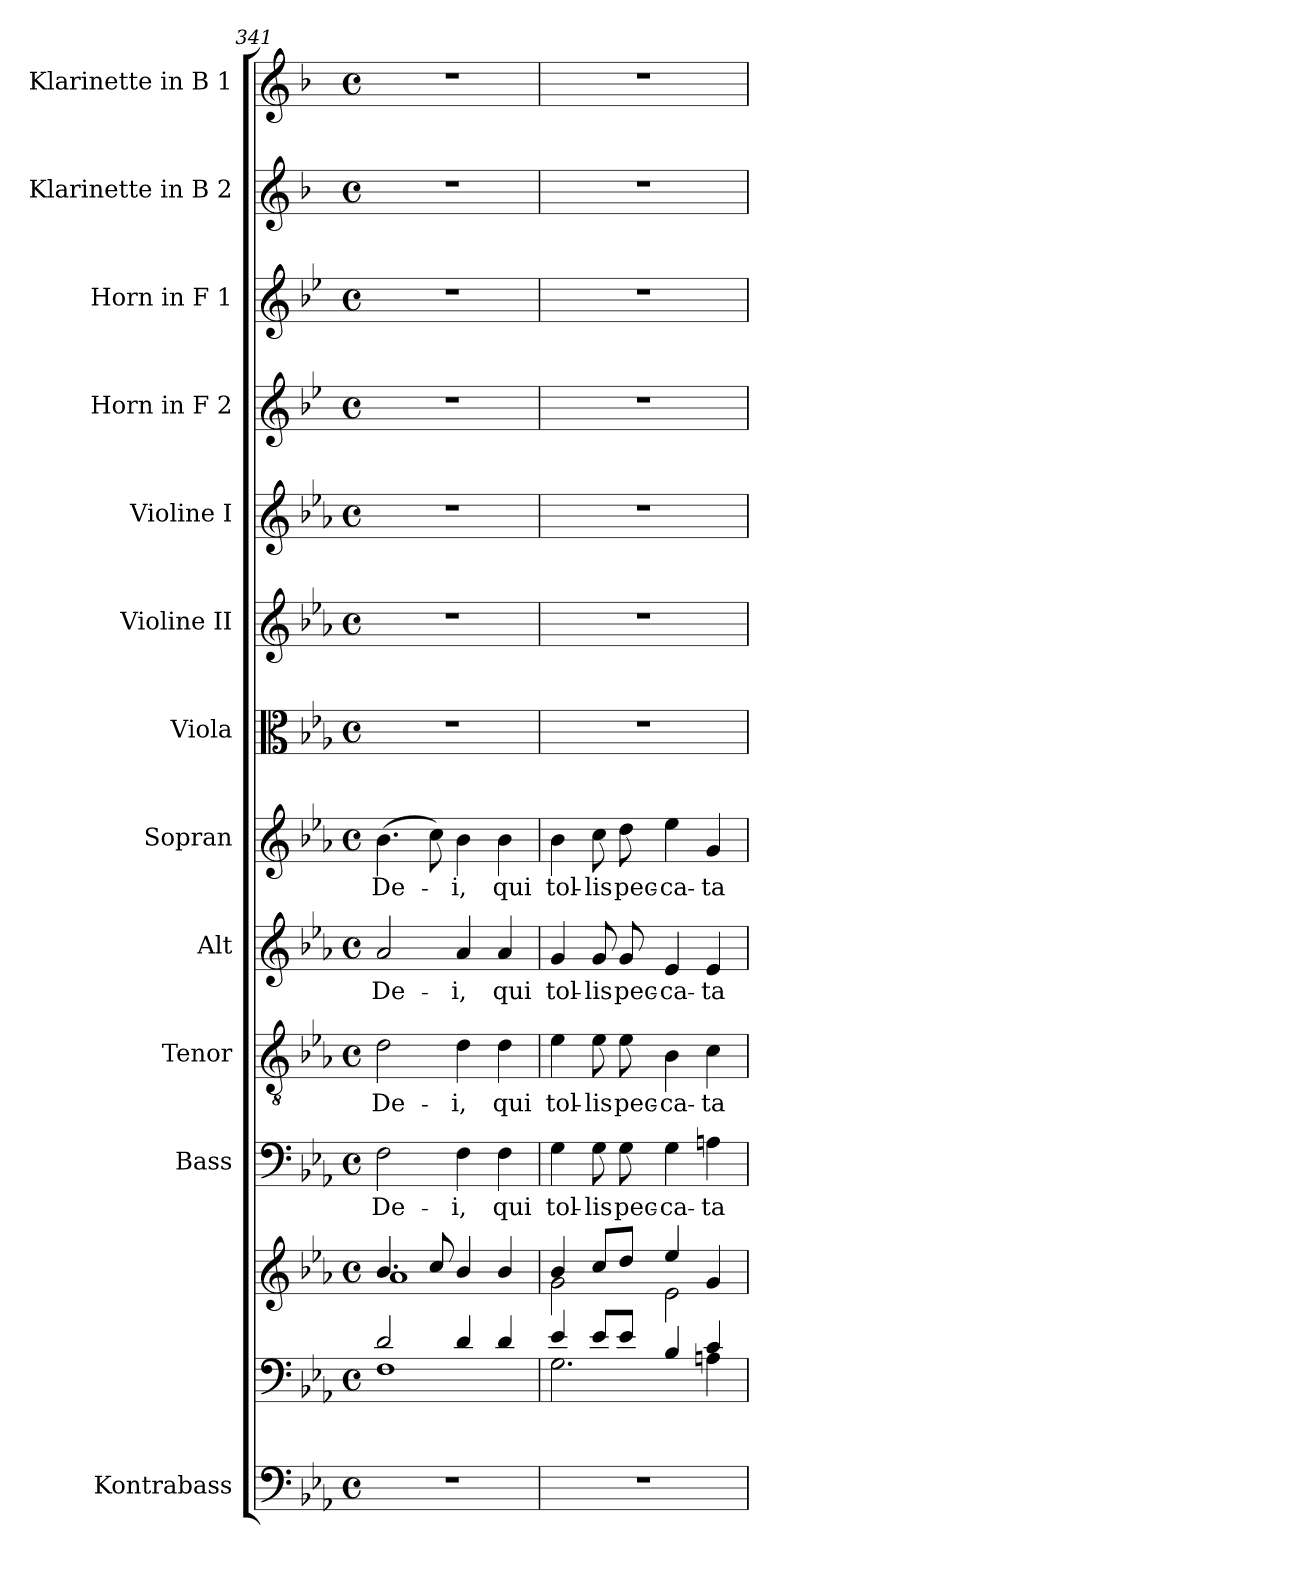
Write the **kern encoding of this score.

**kern	**kern	**kern	**kern	**text	**kern	**text	**kern	**text	**kern	**text	**kern	**kern	**kern	**kern	**kern	**kern	**kern
*part13	*part12	*part12	*part11	*part11	*part10	*part10	*part9	*part9	*part8	*part8	*part7	*part6	*part5	*part4	*part3	*part2	*part1
*staff14	*staff13	*staff12	*staff11	*staff11	*staff10	*staff10	*staff9	*staff9	*staff8	*staff8	*staff7	*staff6	*staff5	*staff4	*staff3	*staff2	*staff1
*I"Kontrabass	*	*	*I"Bass	*	*I"Tenor	*	*I"Alt	*	*I"Sopran	*	*I"Viola	*I"Violine II	*I"Violine I	*I"Horn in F 2	*I"Horn in F 1	*I"Klarinette in B 2	*I"Klarinette in B 1
*I'Kb.	*	*	*I'B	*	*I'T	*	*I'A	*	*I'S	*	*I'Vla.	*I'Vl. II	*I'Vl. I	*I'Hrn. 2	*I'Hrn. 1	*	*
*clefF4	*clefF4	*clefG2	*clefF4	*	*clefGv2	*	*clefG2	*	*clefG2	*	*clefC3	*clefG2	*clefG2	*clefG2	*clefG2	*clefG2	*clefG2
*ITrd7c12	*	*	*	*	*	*	*	*	*	*	*	*	*	*ITrd4c7	*ITrd4c7	*ITrd1c2	*ITrd1c2
*k[b-e-a-]	*k[b-e-a-]	*k[b-e-a-]	*k[b-e-a-]	*	*k[b-e-a-]	*	*k[b-e-a-]	*	*k[b-e-a-]	*	*k[b-e-a-]	*k[b-e-a-]	*k[b-e-a-]	*k[b-e-a-]	*k[b-e-a-]	*k[b-e-a-]	*k[b-e-a-]
*E-:	*E-:	*E-:	*E-:	*	*E-:	*	*E-:	*	*E-:	*	*E-:	*E-:	*E-:	*E-:	*E-:	*E-:	*E-:
*M4/4	*M4/4	*M4/4	*M4/4	*	*M4/4	*	*M4/4	*	*M4/4	*	*M4/4	*M4/4	*M4/4	*M4/4	*M4/4	*M4/4	*M4/4
*met(c)	*met(c)	*met(c)	*met(c)	*	*met(c)	*	*met(c)	*	*met(c)	*	*met(c)	*met(c)	*met(c)	*met(c)	*met(c)	*met(c)	*met(c)
=341	=341	=341	=341	=341	=341	=341	=341	=341	=341	=341	=341	=341	=341	=341	=341	=341	=341
*	*^	*^	*	*	*	*	*	*	*	*	*	*	*	*	*	*	*
!	!	!	!	!	!	!LO:LY:b	!	!LO:LY:b	!	!LO:LY:b	!	!LO:LY:b	!	!	!	!	!	!	!
1r	2d/	1F	4.b-/	1a-	2F\	De-	2d\	De-	2a-/	De-	(>4.b-\	De-	1r	1r	1r	1r	1r	1r	1r
.	.	.	8cc/	.	.	.	.	.	.	.	8cc\)	.	.	.	.	.	.	.	.
!	!	!	!	!	!	!LO:LY:b	!	!LO:LY:b	!	!LO:LY:b	!	!LO:LY:b	!	!	!	!	!	!	!
.	4d/	.	4b-/	.	4F\	-i,	4d\	-i,	4a-/	-i,	4b-\	-i,	.	.	.	.	.	.	.
!	!	!	!	!	!	!LO:LY:b	!	!LO:LY:b	!	!LO:LY:b	!	!LO:LY:b	!	!	!	!	!	!	!
.	4d/	.	4b-/	.	4F\	qui	4d\	qui	4a-/	qui	4b-\	qui	.	.	.	.	.	.	.
!!LO:PB:g=z
=342	=342	=342	=342	=342	=342	=342	=342	=342	=342	=342	=342	=342	=342	=342	=342	=342	=342	=342	=342
!	!	!	!	!	!	!LO:LY:b	!	!LO:LY:b	!	!LO:LY:b	!	!LO:LY:b	!	!	!	!	!	!	!
1r	4e-/	2.G\	4b-/	2g\	4G\	tol-	4e-\	tol-	4g/	tol-	4b-\	tol-	1r	1r	1r	1r	1r	1r	1r
!	!	!	!	!	!	!LO:LY:b	!	!LO:LY:b	!	!LO:LY:b	!	!LO:LY:b	!	!	!	!	!	!	!
.	8e-/L	.	8cc/L	.	8G\	-lis	8e-\	-lis	8g/	-lis	8cc\	-lis	.	.	.	.	.	.	.
!	!	!	!	!	!	!LO:LY:b	!	!LO:LY:b	!	!LO:LY:b	!	!LO:LY:b	!	!	!	!	!	!	!
.	8e-/J	.	8dd/J	.	8G\	pec-	8e-\	pec-	8g/	pec-	8dd\	pec-	.	.	.	.	.	.	.
!	!	!	!	!	!	!LO:LY:b	!	!LO:LY:b	!	!LO:LY:b	!	!LO:LY:b	!	!	!	!	!	!	!
.	4B-/	.	4ee-/	2e-\	4G\	-ca-	4B-\	-ca-	4e-/	-ca-	4ee-\	-ca-	.	.	.	.	.	.	.
!	!	!	!	!	!	!LO:LY:b	!	!LO:LY:b	!	!LO:LY:b	!	!LO:LY:b	!	!	!	!	!	!	!
.	4c/	4An\	4g/	.	4An\	-ta	4c\	-ta	4e-/	-ta	4g/	-ta	.	.	.	.	.	.	.
*	*v	*v	*	*	*	*	*	*	*	*	*	*	*	*	*	*	*	*	*
*	*	*v	*v	*	*	*	*	*	*	*	*	*	*	*	*	*	*	*
=	=	=	=	=	=	=	=	=	=	=	=	=	=	=	=	=	=
*-	*-	*-	*-	*-	*-	*-	*-	*-	*-	*-	*-	*-	*-	*-	*-	*-	*-
